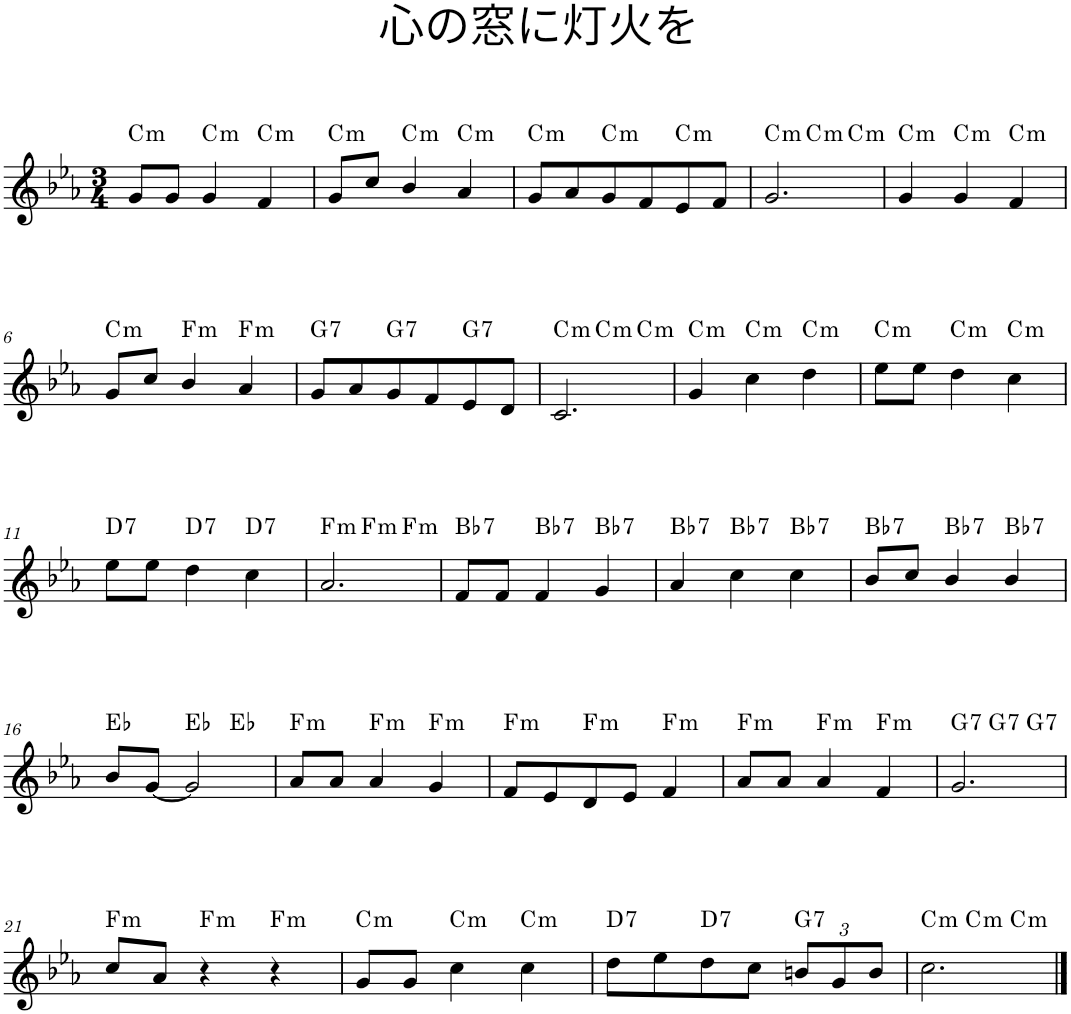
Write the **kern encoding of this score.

**kern	**harte
*part1	*part1
*staff1	*
*I"Piano	*
*I'Pno.	*
*clefG2	*
*k[b-e-a-]	*
*M3/4	*
=1	=1
!	!LO:H:kt=m
8g/L	C:min
8g/J	.
!	!LO:H:kt=m
4g/	C:min
!	!LO:H:kt=m
4f/	C:min
=2	=2
!	!LO:H:kt=m
8g/L	C:min
8cc/J	.
!	!LO:H:kt=m
4b-/	C:min
!	!LO:H:kt=m
4a-/	C:min
=3	=3
!	!LO:H:kt=m
8g/L	C:min
8a-/	.
!	!LO:H:kt=m
8g/	C:min
8f/	.
!	!LO:H:kt=m
8e-/	C:min
8f/J	.
=4	=4
!	!LO:H:kt=m
*^	*
*	*^	*
2.g/	4ryy	2ryy	C:min
!	!	!	!LO:H:kt=m
.	2ryy	.	C:min
!	!	!	!LO:H:kt=m
.	.	4ryy	C:min
=5	=5	=5	=5
!	!	!	!LO:H:kt=m
*v	*v	*v	*
4g/	C:min
!	!LO:H:kt=m
4g/	C:min
!	!LO:H:kt=m
4f/	C:min
!!LO:LB:g=z
=6	=6
!	!LO:H:kt=m
8g/L	C:min
8cc/J	.
!	!LO:H:kt=m
4b-/	F:min
!	!LO:H:kt=m
4a-/	F:min
=7	=7
!	!LO:H:kt=7
8g/L	G:7
8a-/	.
!	!LO:H:kt=7
8g/	G:7
8f/	.
!	!LO:H:kt=7
8e-/	G:7
8d/J	.
=8	=8
!	!LO:H:kt=m
*^	*
*	*^	*
2.c/	4ryy	2ryy	C:min
!	!	!	!LO:H:kt=m
.	2ryy	.	C:min
!	!	!	!LO:H:kt=m
.	.	4ryy	C:min
=9	=9	=9	=9
!	!	!	!LO:H:kt=m
*v	*v	*v	*
4g/	C:min
!	!LO:H:kt=m
4cc\	C:min
!	!LO:H:kt=m
4dd\	C:min
=10	=10
!	!LO:H:kt=m
8ee-\L	C:min
8ee-\J	.
!	!LO:H:kt=m
4dd\	C:min
!	!LO:H:kt=m
4cc\	C:min
!!LO:LB:g=z
=11	=11
!	!LO:H:kt=7
8ee-\L	D:7
8ee-\J	.
!	!LO:H:kt=7
4dd\	D:7
!	!LO:H:kt=7
4cc\	D:7
=12	=12
!	!LO:H:kt=m
*^	*
*	*^	*
2.a-/	4ryy	2ryy	F:min
!	!	!	!LO:H:kt=m
.	2ryy	.	F:min
!	!	!	!LO:H:kt=m
.	.	4ryy	F:min
=13	=13	=13	=13
!	!	!	!LO:H:kt=7
*v	*v	*v	*
8f/L	Bb:7
8f/J	.
!	!LO:H:kt=7
4f/	Bb:7
!	!LO:H:kt=7
4g/	Bb:7
=14	=14
!	!LO:H:kt=7
4a-/	Bb:7
!	!LO:H:kt=7
4cc\	Bb:7
!	!LO:H:kt=7
4cc\	Bb:7
=15	=15
!	!LO:H:kt=7
8b-/L	Bb:7
8cc/J	.
!	!LO:H:kt=7
4b-/	Bb:7
!	!LO:H:kt=7
4b-/	Bb:7
!!LO:LB:g=z
=16	=16
*^	*
8b-/L	2ryy	Eb:maj
[<8g/J	.	.
2g/]	.	Eb:maj
.	4ryy	Eb:maj
=17	=17	=17
!	!	!LO:H:kt=m
*v	*v	*
8a-/L	F:min
8a-/J	.
!	!LO:H:kt=m
4a-/	F:min
!	!LO:H:kt=m
4g/	F:min
=18	=18
!	!LO:H:kt=m
8f/L	F:min
8e-/	.
!	!LO:H:kt=m
8d/	F:min
8e-/J	.
!	!LO:H:kt=m
4f/	F:min
=19	=19
!	!LO:H:kt=m
8a-/L	F:min
8a-/J	.
!	!LO:H:kt=m
4a-/	F:min
!	!LO:H:kt=m
4f/	F:min
=20	=20
!	!LO:H:kt=7
*^	*
*	*^	*
2.g/	4ryy	2ryy	G:7
!	!	!	!LO:H:kt=7
.	2ryy	.	G:7
!	!	!	!LO:H:kt=7
.	.	4ryy	G:7
!!LO:LB:g=z	!!	!!
=21	=21	=21	=21
!	!	!	!LO:H:kt=m
*v	*v	*v	*
8cc/L	F:min
8a-/J	.
!	!LO:H:kt=m
4r	F:min
!	!LO:H:kt=m
4r	F:min
=22	=22
!	!LO:H:kt=m
8g/L	C:min
8g/J	.
!	!LO:H:kt=m
4cc\	C:min
!	!LO:H:kt=m
4cc\	C:min
=23	=23
!	!LO:H:kt=7
8dd\L	D:7
8ee-\	.
!	!LO:H:kt=7
8dd\	D:7
8cc\J	.
*Xbrackettup	*
!	!LO:H:kt=7
12bn/L	G:7
12g/	.
12b/J	.
=24	=24
!	!LO:H:kt=m
*^	*
*	*^	*
2.cc\	4ryy	2ryy	C:min
!	!	!	!LO:H:kt=m
.	2ryy	.	C:min
!	!	!	!LO:H:kt=m
.	.	4ryy	C:min
*v	*v	*v	*
==	==
*-	*-
